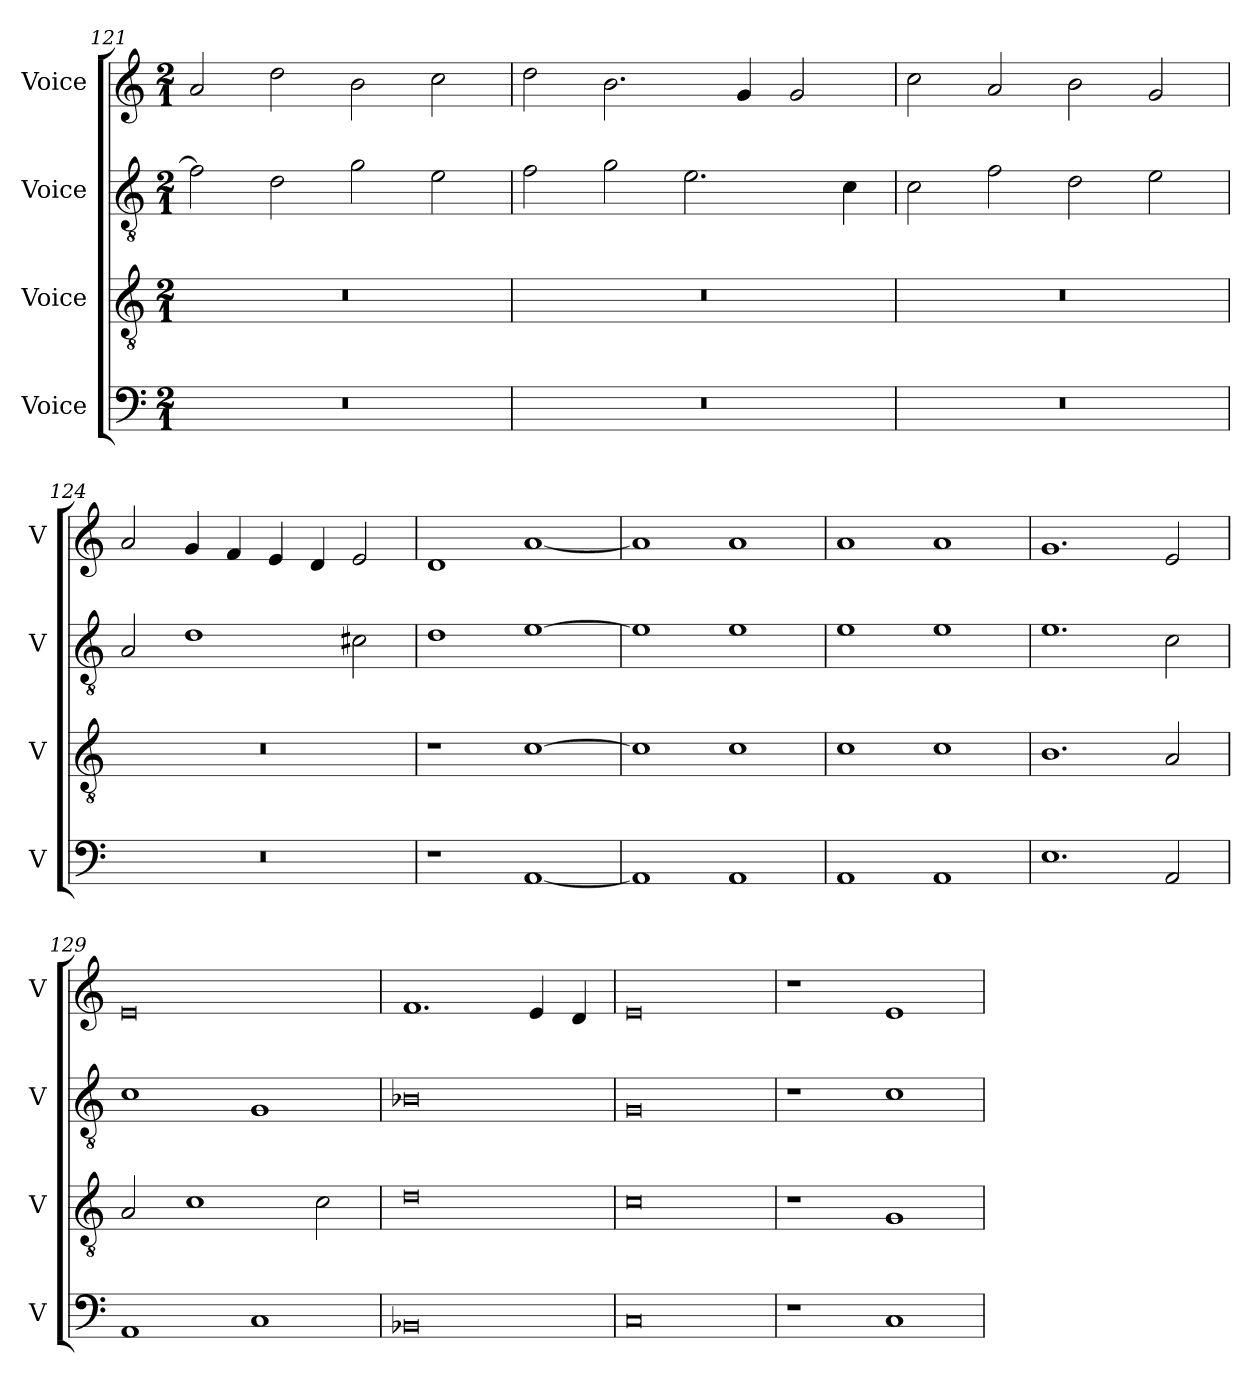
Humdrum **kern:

**kern	**kern	**kern	**kern
*part4	*part3	*part2	*part1
*staff4	*staff3	*staff2	*staff1
*I"Voice	*I"Voice	*I"Voice	*I"Voice
*I'V	*I'V	*I'V	*I'V
*clefF4	*clefGv2	*clefGv2	*clefG2
*k[]	*k[]	*k[]	*k[]
*M2/1	*M2/1	*M2/1	*M2/1
=121	=121	=121	=121
0r	0r	2f\]	2a/
.	.	2d\	2dd\
.	.	2g\	2b\
.	.	2e\	2cc\
=122	=122	=122	=122
0r	0r	2f\	2dd\
.	.	2g\	2.b\
.	.	2.e\	.
.	.	.	4g/
.	.	.	2g/
.	.	4c\	.
!!LO:PB:g=z
=123	=123	=123	=123
0r	0r	2c\	2cc\
.	.	2f\	2a/
.	.	2d\	2b\
.	.	2e\	2g/
=124	=124	=124	=124
0r	0r	2A/	2a/
.	.	1d	4g/
.	.	.	4f/
.	.	.	4e/
.	.	.	4d/
.	.	2c#X\	2e/
=125	=125	=125	=125
1r	1r	1d	1d
[1AA	[1c	[1e	[1a
=126	=126	=126	=126
1AA]	1c]	1e]	1a]
1AA	1c	1e	1a
!!LO:LB:g=z
=127	=127	=127	=127
1AA	1c	1e	1a
1AA	1c	1e	1a
=128	=128	=128	=128
1.E	1.B	1.e	1.g
2AA/	2A/	2c\	2e/
=129	=129	=129	=129
1AA	2A/	1c	0e
.	1c	.	.
1C	.	1G	.
.	2c\	.	.
=130	=130	=130	=130
0BB-X	0d	0B-X	1.f
.	.	.	4e/
.	.	.	4d/
=131	=131	=131	=131
0C	0c	0G	0e
!!LO:LB:g=z
=132	=132	=132	=132
1r	1r	1r	1r
1C	1G	1c	1e
=	=	=	=
*-	*-	*-	*-
